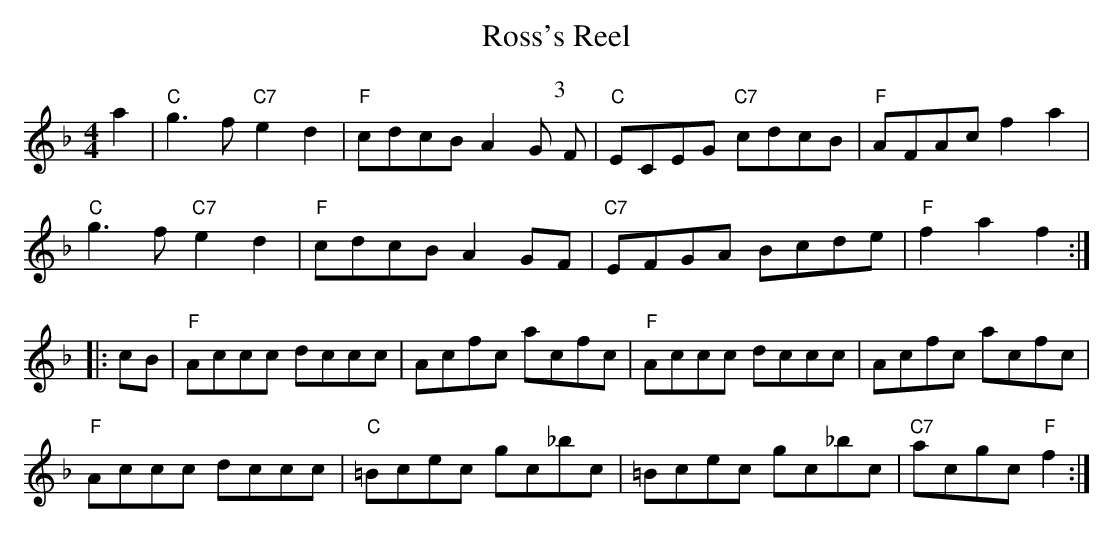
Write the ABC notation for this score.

X:1
T:Ross's Reel
M:4/4
L:1/4
K:F
a|"C"g3/2f/2 "C7"ed|"F"c/2d/2c/2B/2 AG/2\
P:3
F/2|"C"E/2C/2E/2G/2 "C7"c/2d/2c/2B/2|"F"A/2F/2A/2c/2 fa|
"C"g3/2f/2 "C7"ed|"F"c/2d/2c/2B/2 AG/2F/2|"C7"E/2F/2G/2A/2 B/2c/2d/2e/2|\
"F"fa f:|
|:c/2B/2|"F"A/2c/2c/2c/2 d/2c/2c/2c/2|A/2c/2f/2c/2 a/2c/2f/2c/2|\
"F"A/2c/2c/2c/2 d/2c/2c/2c/2|A/2c/2f/2c/2 a/2c/2f/2c/2|
"F"A/2c/2c/2c/2 d/2c/2c/2c/2|"C"=B/2c/2e/2c/2 g/2c/2_b/2c/2|\
=B/2c/2e/2c/2 g/2c/2_b/2c/2|"C7"a/2c/2g/2c/2 "F"f:|
